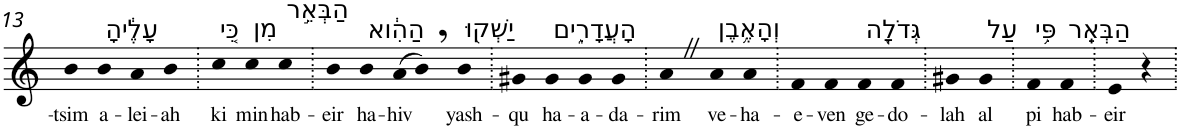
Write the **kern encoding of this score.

**kern	**text
*part1	*part1
*staff1	*staff1
*I"Piano	*
*I'Pno	*
!!LO:PB:g=z
*clefG2	*
*k[]	*
=13	=13
!	!LO:LY:b
4b	-tsim
!LO:TX:a:t=עָלֶ֔יהָ	!
!	!LO:LY:b
4b	a-
!	!LO:LY:b
4a	-lei-
!	!LO:LY:b
4b	-ah
=14.	=14.
!LO:TX:a:t=כִּ֚י	!
!	!LO:LY:b
4cc	ki
!LO:TX:a:t=מִן	!
!	!LO:LY:b
4cc	min
!LO:TX:a:t=הַבְּאֵ֣ר	!
!	!LO:LY:b
4cc	hab-
=15.	=15.
!	!LO:LY:b
4b	-eir
!LO:TX:a:t=הַהִ֔וא	!
!	!LO:LY:b
4b	ha-
!	!LO:LY:b
(>8a	-hiv
8b,)	.
!LO:TX:a:t=יַשְׁק֖וּ	!
!	!LO:LY:b
4b	yash-
=16.	=16.
!	!LO:LY:b
4g#X	-qu
!LO:TX:a:t=הָעֲדָרִ֑ים	!
!	!LO:LY:b
4g#	ha-
!	!LO:LY:b
4g#	-a-
!	!LO:LY:b
4g#	-da-
=17.	=17.
!	!LO:LY:b
4aZ	-rim
!LO:TX:a:t=וְהָאֶ֥בֶן	!
!	!LO:LY:b
4a	ve-
!	!LO:LY:b
4a	-ha-
=18.	=18.
!	!LO:LY:b
4f	-e-
!	!LO:LY:b
4f	-ven
!LO:TX:a:t=גְּדֹלָ֖ה	!
!	!LO:LY:b
4f	ge-
!	!LO:LY:b
4f	-do-
=19.	=19.
!	!LO:LY:b
4g#X	-lah
!LO:TX:a:t=עַל	!
!	!LO:LY:b
4g#	al
=20.	=20.
!LO:TX:a:t=פִּ֥י	!
!	!LO:LY:b
4f	pi
!LO:TX:a:t=הַבְּאֵֽר	!
!	!LO:LY:b
4f	hab-
=21.	=21.
!	!LO:LY:b
4e	-eir
4r	.
=.	=.
*-	*-
